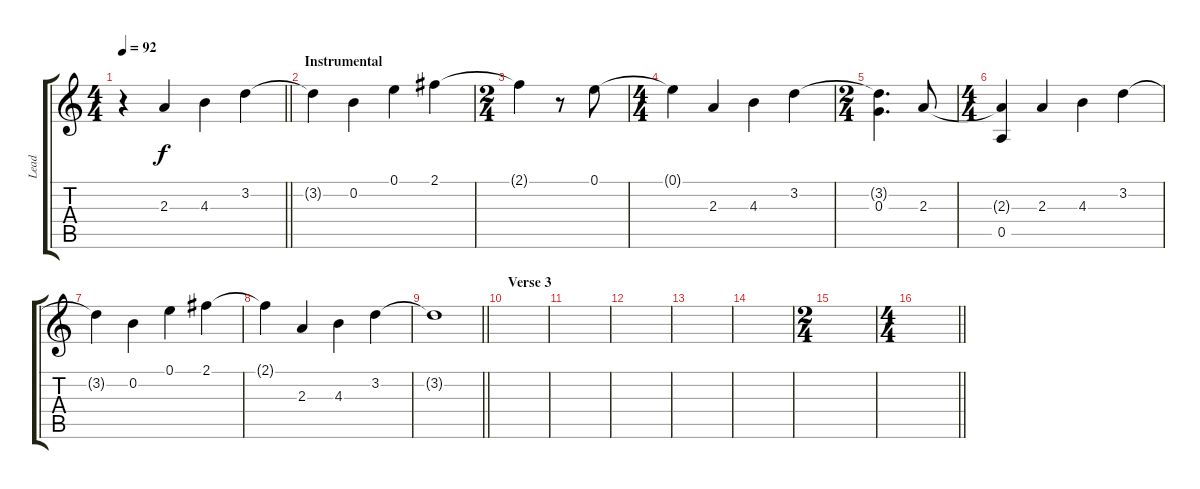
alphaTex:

\track ("Lead" "Lead") {instrument distortionguitar}
\staff {score tabs}
\tuning (E4 B3 G3 D3 A2 E2) {hide}
\ts (4 4)
\tempo 92
\clef g2
\barLineRight lightlight
\ks c
r.4{dy f} 2.3.4 4.3.4 3.2.4 |
\section ("" "Instrumental")
3.2{t}.4 0.2.4 0.1.4 2.1.4 |
\ts (2 4)
2.1{t}.4 r.8 0.1.8 |
\ts (4 4)
0.1{t}.4 2.3.4 4.3.4 3.2.4 |
\ts (2 4)
(3.2{t} 0.3).4{d} 2.3.8 |
\ts (4 4)
(2.3{t} 0.5).4 2.3.4 4.3.4 3.2.4 |
3.2{t}.4 0.2.4 0.1.4 2.1.4 |
2.1{t}.4 2.3.4 4.3.4 3.2.4 |
\barLineRight lightlight
3.2{t}.1 |
\section ("" "Verse 3")
|
|
|
|
|
\ts (2 4)
|
\ts (4 4)
\barLineRight lightlight
